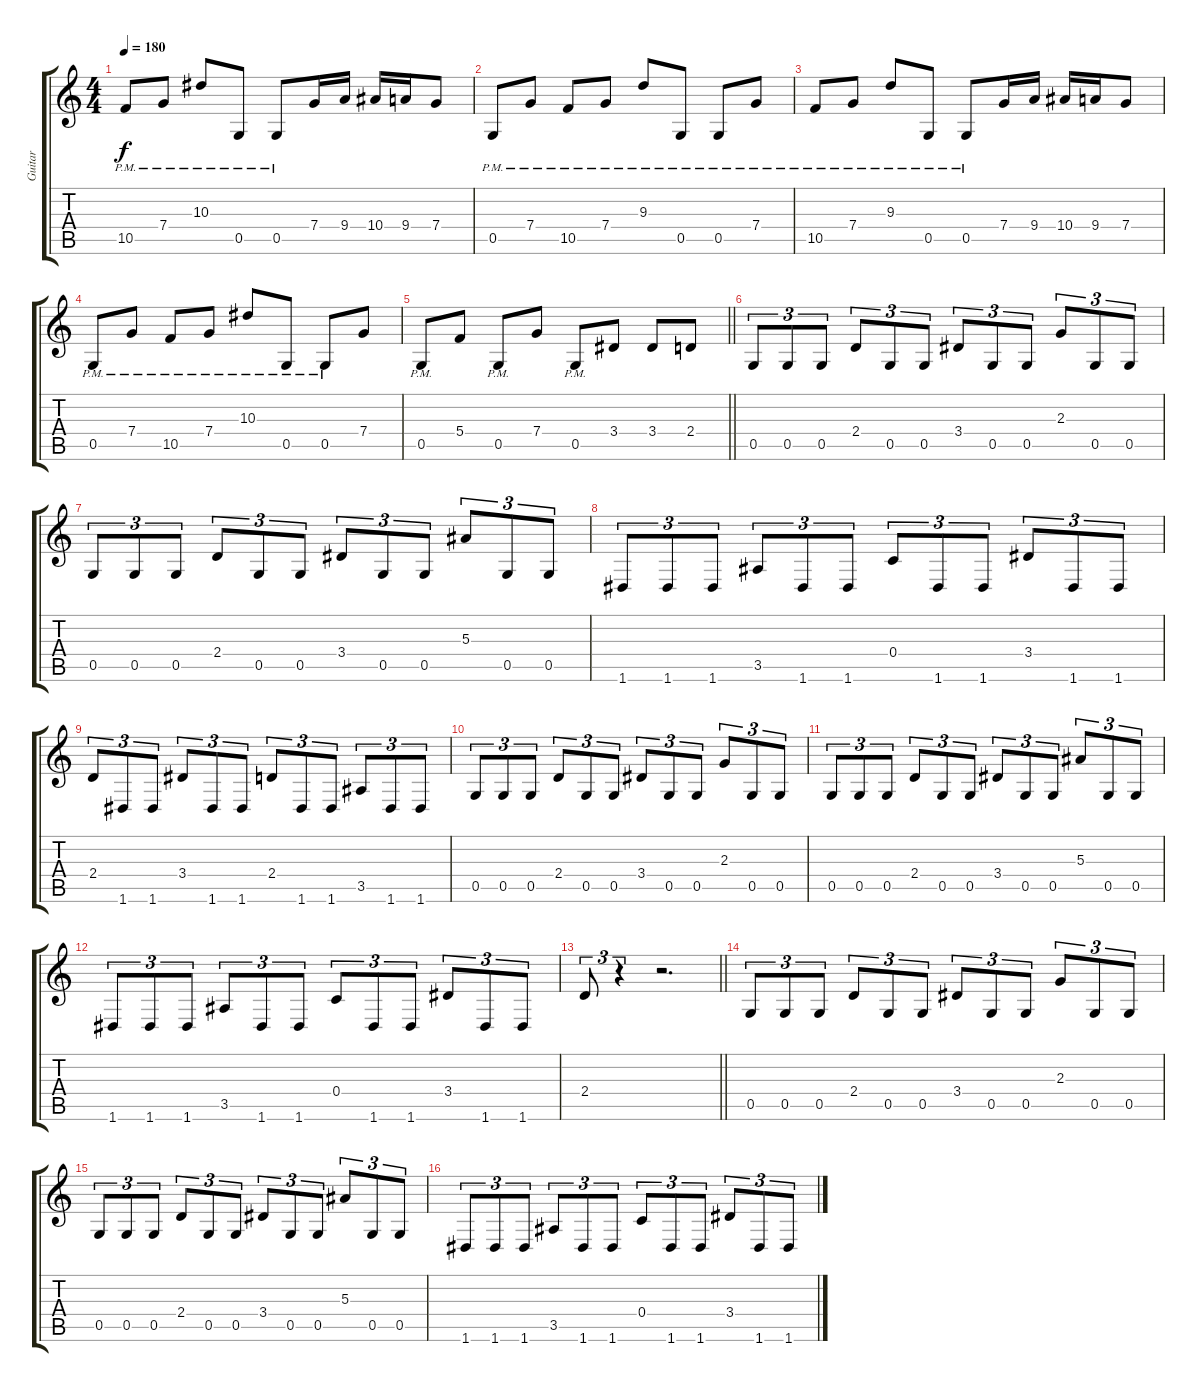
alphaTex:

\track ("Guitar" "Guitar") {instrument distortionguitar}
\staff {score tabs}
\tuning (D4 A3 F3 C3 G2 D2) {hide}
\ts (4 4)
\tempo 180
\clef g2
\ks c
10.5{pm}.8{dy f} 7.4{pm}.8 10.3{pm}.8 0.5{pm}.8 0.5{pm}.8 7.4.16 9.4.16 10.4.16 9.4.16 7.4.8 |
0.5{pm}.8 7.4{pm}.8 10.5{pm}.8 7.4{pm}.8 9.3{pm}.8 0.5{pm}.8 0.5{pm}.8 7.4{pm}.8 |
10.5{pm}.8 7.4{pm}.8 9.3{pm}.8 0.5{pm}.8 0.5{pm}.8 7.4.16 9.4.16 10.4.16 9.4.16 7.4.8 |
0.5{pm}.8 7.4{pm}.8 10.5{pm}.8 7.4{pm}.8 10.3{pm}.8 0.5{pm}.8 0.5{pm}.8 7.4.8 |
\barLineRight lightlight
0.5{pm}.8 5.4.8 0.5{pm}.8 7.4.8 0.5{pm}.8 3.4.8 3.4.8 2.4.8 |
\section ("" "")
0.5.8{tu (3 2)} 0.5.8{tu (3 2)} 0.5.8{tu (3 2)} 2.4.8{tu (3 2)} 0.5.8{tu (3 2)} 0.5.8{tu (3 2)} 3.4.8{tu (3 2)} 0.5.8{tu (3 2)} 0.5.8{tu (3 2)} 2.3.8{tu (3 2)} 0.5.8{tu (3 2)} 0.5.8{tu (3 2)} |
0.5.8{tu (3 2)} 0.5.8{tu (3 2)} 0.5.8{tu (3 2)} 2.4.8{tu (3 2)} 0.5.8{tu (3 2)} 0.5.8{tu (3 2)} 3.4.8{tu (3 2)} 0.5.8{tu (3 2)} 0.5.8{tu (3 2)} 5.3.8{tu (3 2)} 0.5.8{tu (3 2)} 0.5.8{tu (3 2)} |
1.6.8{tu (3 2)} 1.6.8{tu (3 2)} 1.6.8{tu (3 2)} 3.5.8{tu (3 2)} 1.6.8{tu (3 2)} 1.6.8{tu (3 2)} 0.4.8{tu (3 2)} 1.6.8{tu (3 2)} 1.6.8{tu (3 2)} 3.4.8{tu (3 2)} 1.6.8{tu (3 2)} 1.6.8{tu (3 2)} |
2.4.8{tu (3 2)} 1.6.8{tu (3 2)} 1.6.8{tu (3 2)} 3.4.8{tu (3 2)} 1.6.8{tu (3 2)} 1.6.8{tu (3 2)} 2.4.8{tu (3 2)} 1.6.8{tu (3 2)} 1.6.8{tu (3 2)} 3.5.8{tu (3 2)} 1.6.8{tu (3 2)} 1.6.8{tu (3 2)} |
0.5.8{tu (3 2)} 0.5.8{tu (3 2)} 0.5.8{tu (3 2)} 2.4.8{tu (3 2)} 0.5.8{tu (3 2)} 0.5.8{tu (3 2)} 3.4.8{tu (3 2)} 0.5.8{tu (3 2)} 0.5.8{tu (3 2)} 2.3.8{tu (3 2)} 0.5.8{tu (3 2)} 0.5.8{tu (3 2)} |
0.5.8{tu (3 2)} 0.5.8{tu (3 2)} 0.5.8{tu (3 2)} 2.4.8{tu (3 2)} 0.5.8{tu (3 2)} 0.5.8{tu (3 2)} 3.4.8{tu (3 2)} 0.5.8{tu (3 2)} 0.5.8{tu (3 2)} 5.3.8{tu (3 2)} 0.5.8{tu (3 2)} 0.5.8{tu (3 2)} |
1.6.8{tu (3 2)} 1.6.8{tu (3 2)} 1.6.8{tu (3 2)} 3.5.8{tu (3 2)} 1.6.8{tu (3 2)} 1.6.8{tu (3 2)} 0.4.8{tu (3 2)} 1.6.8{tu (3 2)} 1.6.8{tu (3 2)} 3.4.8{tu (3 2)} 1.6.8{tu (3 2)} 1.6.8{tu (3 2)} |
\barLineRight lightlight
2.4.8{tu (3 2)} r.4{tu (3 2)} r.2{d} |
\section ("" "")
0.5.8{tu (3 2)} 0.5.8{tu (3 2)} 0.5.8{tu (3 2)} 2.4.8{tu (3 2)} 0.5.8{tu (3 2)} 0.5.8{tu (3 2)} 3.4.8{tu (3 2)} 0.5.8{tu (3 2)} 0.5.8{tu (3 2)} 2.3.8{tu (3 2)} 0.5.8{tu (3 2)} 0.5.8{tu (3 2)} |
0.5.8{tu (3 2)} 0.5.8{tu (3 2)} 0.5.8{tu (3 2)} 2.4.8{tu (3 2)} 0.5.8{tu (3 2)} 0.5.8{tu (3 2)} 3.4.8{tu (3 2)} 0.5.8{tu (3 2)} 0.5.8{tu (3 2)} 5.3.8{tu (3 2)} 0.5.8{tu (3 2)} 0.5.8{tu (3 2)} |
1.6.8{tu (3 2)} 1.6.8{tu (3 2)} 1.6.8{tu (3 2)} 3.5.8{tu (3 2)} 1.6.8{tu (3 2)} 1.6.8{tu (3 2)} 0.4.8{tu (3 2)} 1.6.8{tu (3 2)} 1.6.8{tu (3 2)} 3.4.8{tu (3 2)} 1.6.8{tu (3 2)} 1.6.8{tu (3 2)}
